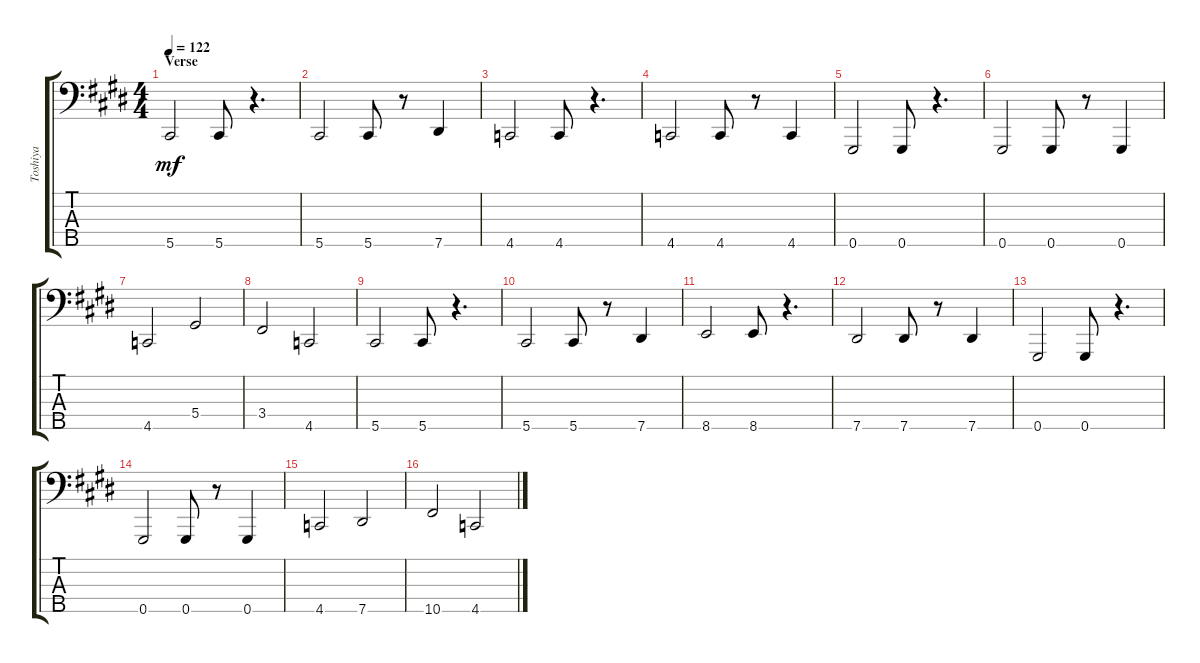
\track ("Toshiya" "Toshiya") {instrument electricbassfinger}
\staff {score tabs}
\tuning (Gb2 Db2 Ab1 Eb1 Ab0) {hide}
\ts (4 4)
\section ("" "Verse")
\tempo 122
\clef f4
\ks c#minor
5.5.2{dy mf} 5.5.8 r.4{d} |
5.5.2 5.5.8 r.8 7.5.4 |
4.5.2 4.5.8 r.4{d} |
4.5.2 4.5.8 r.8 4.5.4 |
0.5.2 0.5.8 r.4{d} |
0.5.2 0.5.8 r.8 0.5.4 |
4.5.2 5.4.2 |
3.4.2 4.5.2 |
5.5.2 5.5.8 r.4{d} |
5.5.2 5.5.8 r.8 7.5.4 |
8.5.2 8.5.8 r.4{d} |
7.5.2 7.5.8 r.8 7.5.4 |
0.5.2 0.5.8 r.4{d} |
0.5.2 0.5.8 r.8 0.5.4 |
4.5.2 7.5.2 |
10.5.2 4.5.2
